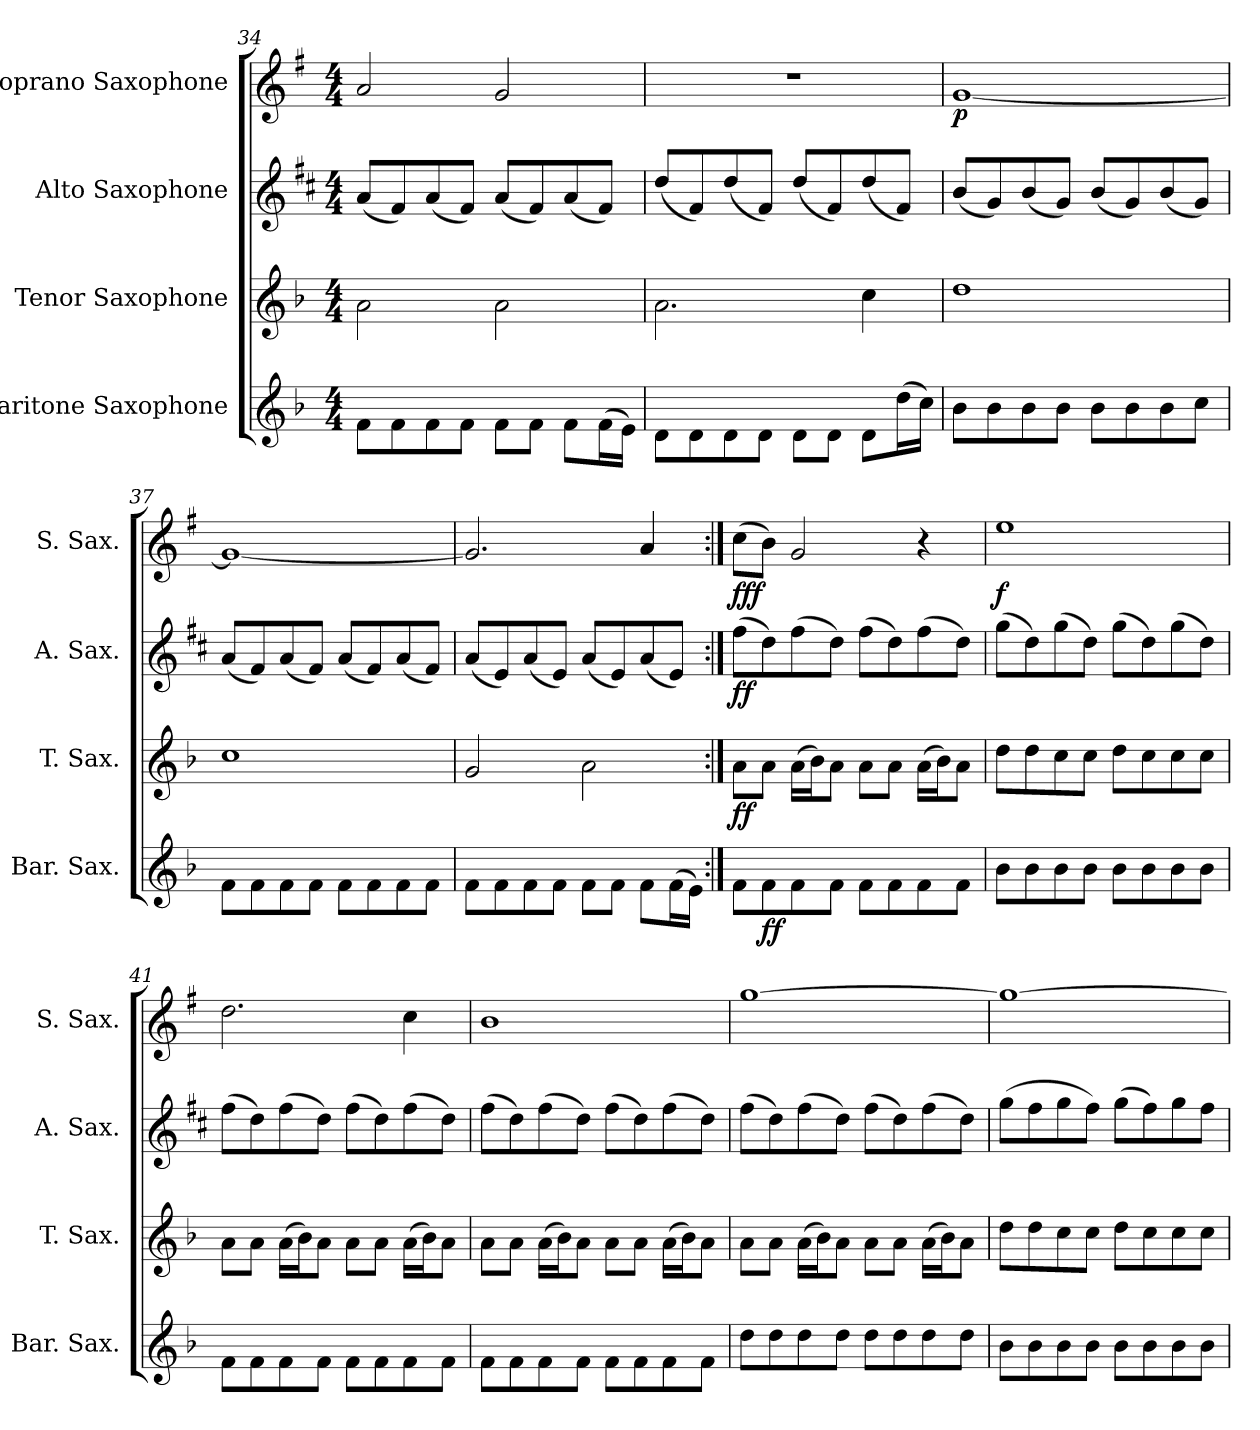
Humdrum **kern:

**kern	**dynam	**kern	**dynam	**kern	**dynam	**kern	**dynam
*part4	*part4	*part3	*part3	*part2	*part2	*part1	*part1
*staff4	*staff4	*staff3	*staff3	*staff2	*staff2	*staff1	*staff1
*I"Baritone Saxophone	*	*I"Tenor Saxophone	*	*I"Alto Saxophone	*	*I"Soprano Saxophone	*
*I'Bar. Sax.	*	*I'T. Sax.	*	*I'A. Sax.	*	*I'S. Sax.	*
!!LO:LB:g=z
*clefG2	*	*clefG2	*	*clefG2	*	*clefG2	*
*ITrd12c21	*	*ITrd8c14	*	*ITrd5c9	*	*ITrd1c2	*
*k[b-]	*	*k[b-]	*	*k[b-]	*	*k[b-]	*
*M4/4	*	*M4/4	*	*M4/4	*	*M4/4	*
=34	=34	=34	=34	=34	=34	=34	=34
8F\L	.	2A\	.	(8c/L	.	2g/	.
8F\	.	.	.	8A/)	.	.	.
8F\	.	.	.	(8c/	.	.	.
8F\J	.	.	.	8A/J)	.	.	.
8F\L	.	2A\	.	(8c/L	.	2f/	.
8F\J	.	.	.	8A/)	.	.	.
8F\L	.	.	.	(8c/	.	.	.
(16F\L	.	.	.	8A/J)	.	.	.
16E\JJ)	.	.	.	.	.	.	.
=35	=35	=35	=35	=35	=35	=35	=35
8D\L	.	2.A\	.	(8f/L	.	1r	.
8D\	.	.	.	8A/)	.	.	.
8D\	.	.	.	(8f/	.	.	.
8D\J	.	.	.	8A/J)	.	.	.
8D\L	.	.	.	(8f/L	.	.	.
8D\J	.	.	.	8A/)	.	.	.
8D\L	.	4c\	.	(8f/	.	.	.
(16d\L	.	.	.	8A/J)	.	.	.
16c\JJ)	.	.	.	.	.	.	.
=36	=36	=36	=36	=36	=36	=36	=36
!	!	!	!	!	!	!	!LO:DY:b
8B-\L	.	1d	.	(8d/L	.	[1f	p
8B-\	.	.	.	8B-/)	.	.	.
8B-\	.	.	.	(8d/	.	.	.
8B-\J	.	.	.	8B-/J)	.	.	.
8B-\L	.	.	.	(8d/L	.	.	.
8B-\	.	.	.	8B-/)	.	.	.
8B-\	.	.	.	(8d/	.	.	.
8c\J	.	.	.	8B-/J)	.	.	.
=37	=37	=37	=37	=37	=37	=37	=37
8F\L	.	1c	.	(8c/L	.	1f_	.
8F\	.	.	.	8A/)	.	.	.
8F\	.	.	.	(8c/	.	.	.
8F\J	.	.	.	8A/J)	.	.	.
8F\L	.	.	.	(8c/L	.	.	.
8F\	.	.	.	8A/)	.	.	.
8F\	.	.	.	(8c/	.	.	.
8F\J	.	.	.	8A/J)	.	.	.
=38	=38	=38	=38	=38	=38	=38	=38
8F\L	.	2G/	.	(8c/L	.	2.f/]	.
8F\	.	.	.	8G/)	.	.	.
8F\	.	.	.	(8c/	.	.	.
8F\J	.	.	.	8G/J)	.	.	.
8F\L	.	2A\	.	(8c/L	.	.	.
8F\J	.	.	.	8G/)	.	.	.
8F\L	.	.	.	(8c/	.	4g/	.
(16F\L	.	.	.	8G/J)	.	.	.
16E\JJ)	.	.	.	.	.	.	.
!!LO:PB:g=z
=39:|!	=39:|!	=39:|!	=39:|!	=39:|!	=39:|!	=39:|!	=39:|!
!	!	!	!LO:DY:b	!	!LO:DY:b	!	!LO:DY:b
8F\L	.	8A\L	ff	(8a\L	ff	(8b-\L	fff
!	!LO:DY:b	!	!	!	!	!	!
8F\	ff	8A\J	.	8f\)	.	8a\J)	.
8F\	.	(16A\LL	.	(8a\	.	2f/	.
.	.	16B-\J)	.	.	.	.	.
8F\J	.	8A\J	.	8f\J)	.	.	.
8F\L	.	8A\L	.	(8a\L	.	.	.
8F\	.	8A\J	.	8f\)	.	.	.
8F\	.	(16A\LL	.	(8a\	.	4r	.
.	.	16B-\J)	.	.	.	.	.
8F\J	.	8A\J	.	8f\J)	.	.	.
=40	=40	=40	=40	=40	=40	=40	=40
!	!	!	!	!	!	!	!LO:DY:b
8B-\L	.	8d\L	.	(8b-\L	.	1dd	f
8B-\	.	8d\	.	8f\)	.	.	.
8B-\	.	8c\	.	(8b-\	.	.	.
8B-\J	.	8c\J	.	8f\J)	.	.	.
8B-\L	.	8d\L	.	(8b-\L	.	.	.
8B-\	.	8c\	.	8f\)	.	.	.
8B-\	.	8c\	.	(8b-\	.	.	.
8B-\J	.	8c\J	.	8f\J)	.	.	.
=41	=41	=41	=41	=41	=41	=41	=41
8F\L	.	8A\L	.	(8a\L	.	2.cc\	.
8F\	.	8A\J	.	8f\)	.	.	.
8F\	.	(16A\LL	.	(8a\	.	.	.
.	.	16B-\J)	.	.	.	.	.
8F\J	.	8A\J	.	8f\J)	.	.	.
8F\L	.	8A\L	.	(8a\L	.	.	.
8F\	.	8A\J	.	8f\)	.	.	.
8F\	.	(16A\LL	.	(8a\	.	4b-\	.
.	.	16B-\J)	.	.	.	.	.
8F\J	.	8A\J	.	8f\J)	.	.	.
=42	=42	=42	=42	=42	=42	=42	=42
8F\L	.	8A\L	.	(8a\L	.	1a	.
8F\	.	8A\J	.	8f\)	.	.	.
8F\	.	(16A\LL	.	(8a\	.	.	.
.	.	16B-\J)	.	.	.	.	.
8F\J	.	8A\J	.	8f\J)	.	.	.
8F\L	.	8A\L	.	(8a\L	.	.	.
8F\	.	8A\J	.	8f\)	.	.	.
8F\	.	(16A\LL	.	(8a\	.	.	.
.	.	16B-\J)	.	.	.	.	.
8F\J	.	8A\J	.	8f\J)	.	.	.
!!LO:LB:g=z
=43	=43	=43	=43	=43	=43	=43	=43
8d\L	.	8A\L	.	(8a\L	.	[1ff	.
8d\	.	8A\J	.	8f\)	.	.	.
8d\	.	(16A\LL	.	(8a\	.	.	.
.	.	16B-\J)	.	.	.	.	.
8d\J	.	8A\J	.	8f\J)	.	.	.
8d\L	.	8A\L	.	(8a\L	.	.	.
8d\	.	8A\J	.	8f\)	.	.	.
8d\	.	(16A\LL	.	(8a\	.	.	.
.	.	16B-\J)	.	.	.	.	.
8d\J	.	8A\J	.	8f\J)	.	.	.
=44	=44	=44	=44	=44	=44	=44	=44
8B-\L	.	8d\L	.	(8b-\L	.	1ff_	.
8B-\	.	8d\	.	8a\	.	.	.
8B-\	.	8c\	.	8b-\	.	.	.
8B-\J	.	8c\J	.	8a\J)	.	.	.
8B-\L	.	8d\L	.	(8b-\L	.	.	.
8B-\	.	8c\	.	8a\)	.	.	.
8B-\	.	8c\	.	8b-\	.	.	.
8B-\J	.	8c\J	.	8a\J	.	.	.
=	=	=	=	=	=	=	=
*-	*-	*-	*-	*-	*-	*-	*-
